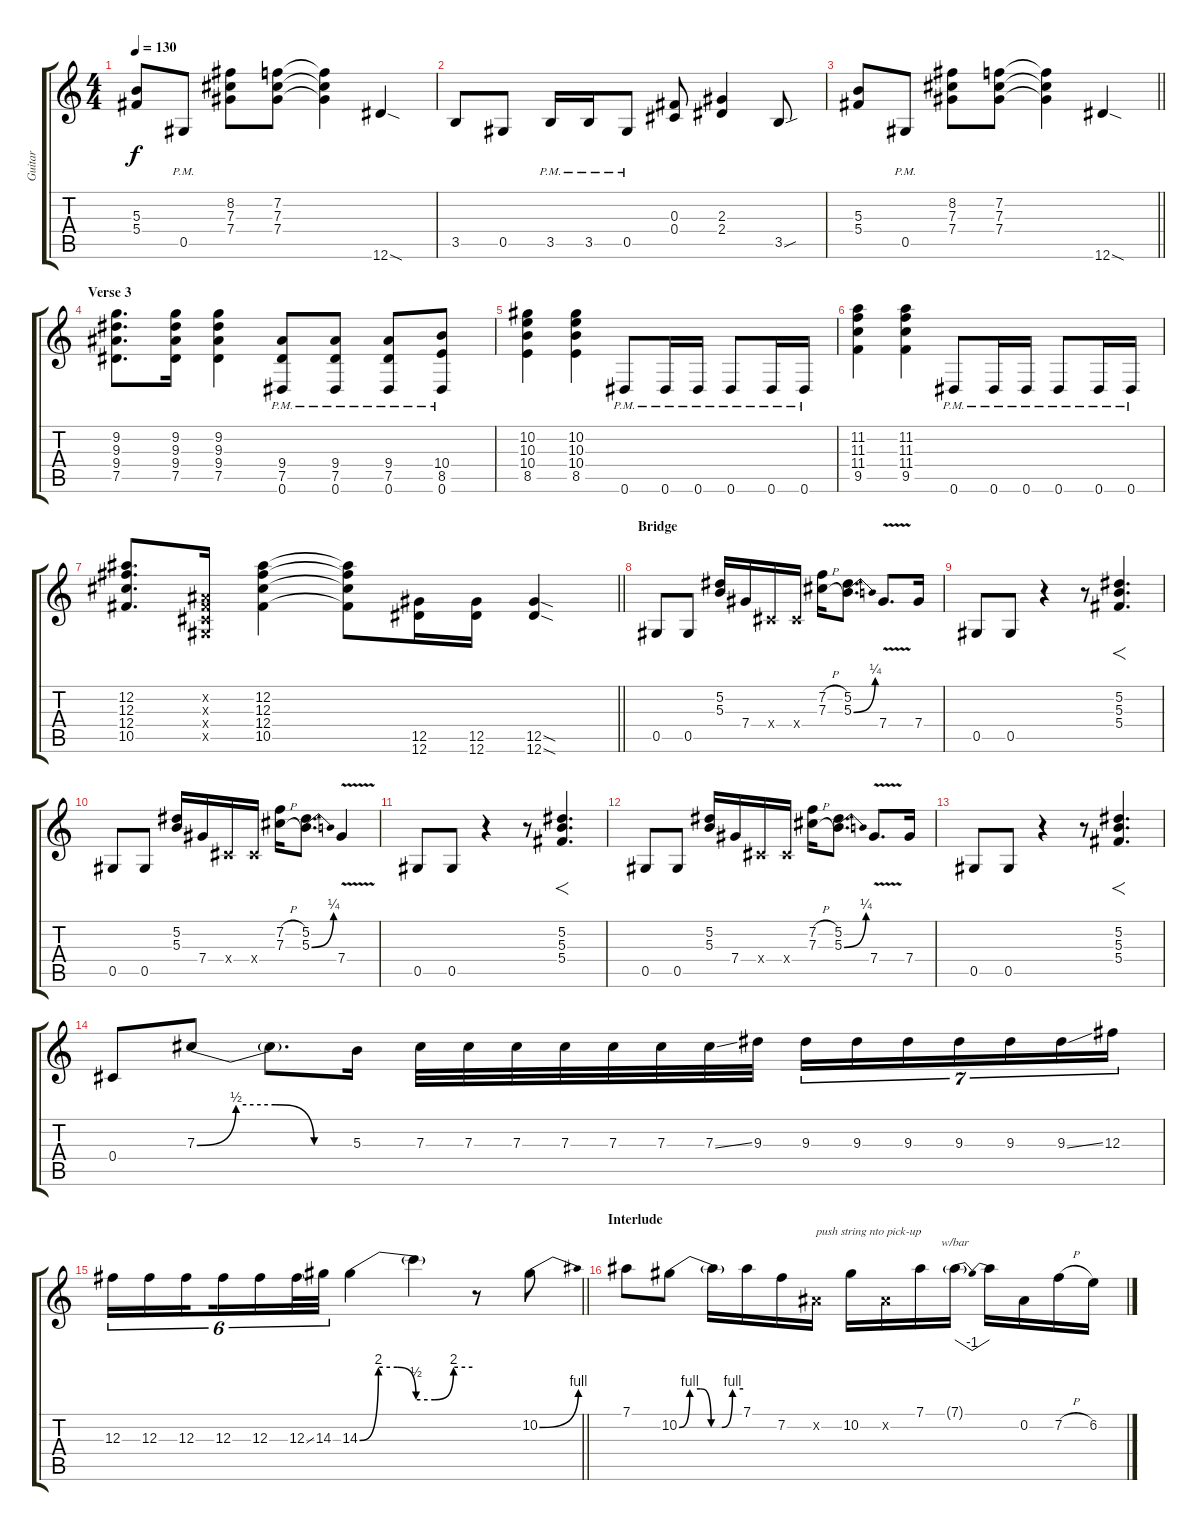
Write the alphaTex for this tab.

\track ("Guitar" "Guitar") {instrument distortionguitar}
\staff {score tabs}
\tuning (Eb4 Bb3 Gb3 Db3 Ab2 Eb2) {hide}
\ts (4 4)
\tempo 130
\clef g2
\ks c
(5.3 5.4).8{dy f} 0.5{pm}.8 (8.2 7.3 7.4).8 (7.2 7.3 7.4).8 (7.2{t} 7.3{t} 7.4{t}).4 12.6{sod}.4 |
3.5.8 0.5.8 3.5{pm}.16 3.5{pm}.16 0.5{pm}.8 (0.3 0.4).8 (2.3 2.4).4 3.5{sou}.8 |
\barLineRight lightlight
(5.3 5.4).8 0.5{pm}.8 (8.2 7.3 7.4).8 (7.2 7.3 7.4).8 (7.2{t} 7.3{t} 7.4{t}).4 12.6{sod}.4 |
\section ("" "Verse 3")
(9.2 9.3 9.4 7.5).8{d} (9.2 9.3 9.4 7.5).16 (9.2 9.3 9.4 7.5).4 (9.4{pm} 7.5{pm} 0.6{pm}).8 (9.4{pm} 7.5{pm} 0.6{pm}).8 (9.4{pm} 7.5{pm} 0.6{pm}).8 (10.4{pm} 8.5{pm} 0.6{pm}).8 |
(10.2 10.3 10.4 8.5).4 (10.2 10.3 10.4 8.5).4 0.6{pm}.8 0.6{pm}.16 0.6{pm}.16 0.6{pm}.8 0.6{pm}.16 0.6{pm}.16 |
(11.2 11.3 11.4 9.5).4 (11.2 11.3 11.4 9.5).4 0.6{pm}.8 0.6{pm}.16 0.6{pm}.16 0.6{pm}.8 0.6{pm}.16 0.6{pm}.16 |
\barLineRight lightlight
(12.2 12.3 12.4 10.5).8{d} (0.2{x} 0.3{x} 0.4{x} 0.5{x}).16 (12.2 12.3 12.4 10.5).4 (12.2{t} 12.3{t} 12.4{t} 10.5{t}).8 (12.5 12.6).16 (12.5 12.6).16 (12.5{sod} 12.6{sod}).4 |
\section ("" "Bridge")
0.5.8 0.5.8 (5.2 5.3).16 7.4.16 0.4{x}.16 0.4{x}.16 (7.2{h} 7.3{h}).16 (5.2 5.3{be (bend 0 0 60 1)}).8{d} 7.4{v}.8{d} 7.4.16 |
0.5.8 0.5.8 r.4 r.8 (5.2 5.3 5.4).4{f d} |
0.5.8 0.5.8 (5.2 5.3).16 7.4.16 0.4{x}.16 0.4{x}.16 (7.2{h} 7.3{h}).16 (5.2 5.3{be (bend 0 0 60 1)}).8{d} 7.4{v}.4 |
0.5.8 0.5.8 r.4 r.8 (5.2 5.3 5.4).4{f d} |
0.5.8 0.5.8 (5.2 5.3).16 7.4.16 0.4{x}.16 0.4{x}.16 (7.2{h} 7.3{h}).16 (5.2 5.3{be (bend 0 0 60 1)}).8{d} 7.4{v}.8{d} 7.4.16 |
0.5.8 0.5.8 r.4 r.8 (5.2 5.3 5.4).4{f d} |
0.4.8 7.3{be (custom 0 0 15 2 30 2 45 0 60 0)}.8 7.3{t}.8{d} 5.3.16 7.3.32 7.3.32 7.3.32 7.3.32 7.3.32 7.3.32 7.3{ss}.32 9.3.32 9.3.16{tu (7 4)} 9.3.16{tu (7 4)} 9.3.16{tu (7 4)} 9.3.16{tu (7 4)} 9.3.16{tu (7 4)} 9.3{ss}.16{tu (7 4)} 12.3.16{tu (7 4)} |
\barLineRight lightlight
12.3.16{tu (6 4)} 12.3.16{tu (6 4)} 12.3.16{tu (6 4) beam splitsecondary} 12.3.16{tu (6 4)} 12.3.16{tu (6 4)} 12.3{ss}.32{tu (6 4)} 14.3.32{tu (6 4)} 14.3{be (custom 0 0 10 8 20 8 30 2 40 2 50 8 60 8)}.4 14.3{t}.4 r.8 10.2{be (bend 0 0 60 4)}.8 |
\section ("" "Interlude")
7.1.8 10.2{be (custom 0 0 10 4 20 4 30 0 40 0 50 4 60 4)}.8 10.2{t}.16 7.1.16 7.2.16 0.2{x}.16{txt "push string nto pick-up"} 10.2.16 0.2{x}.16 7.1.16 7.1{g}.16{tbe (dip default 0 0 30 -4 60 0)} 7.1{t}.16 0.2.16 7.2{h}.16 6.2.16
